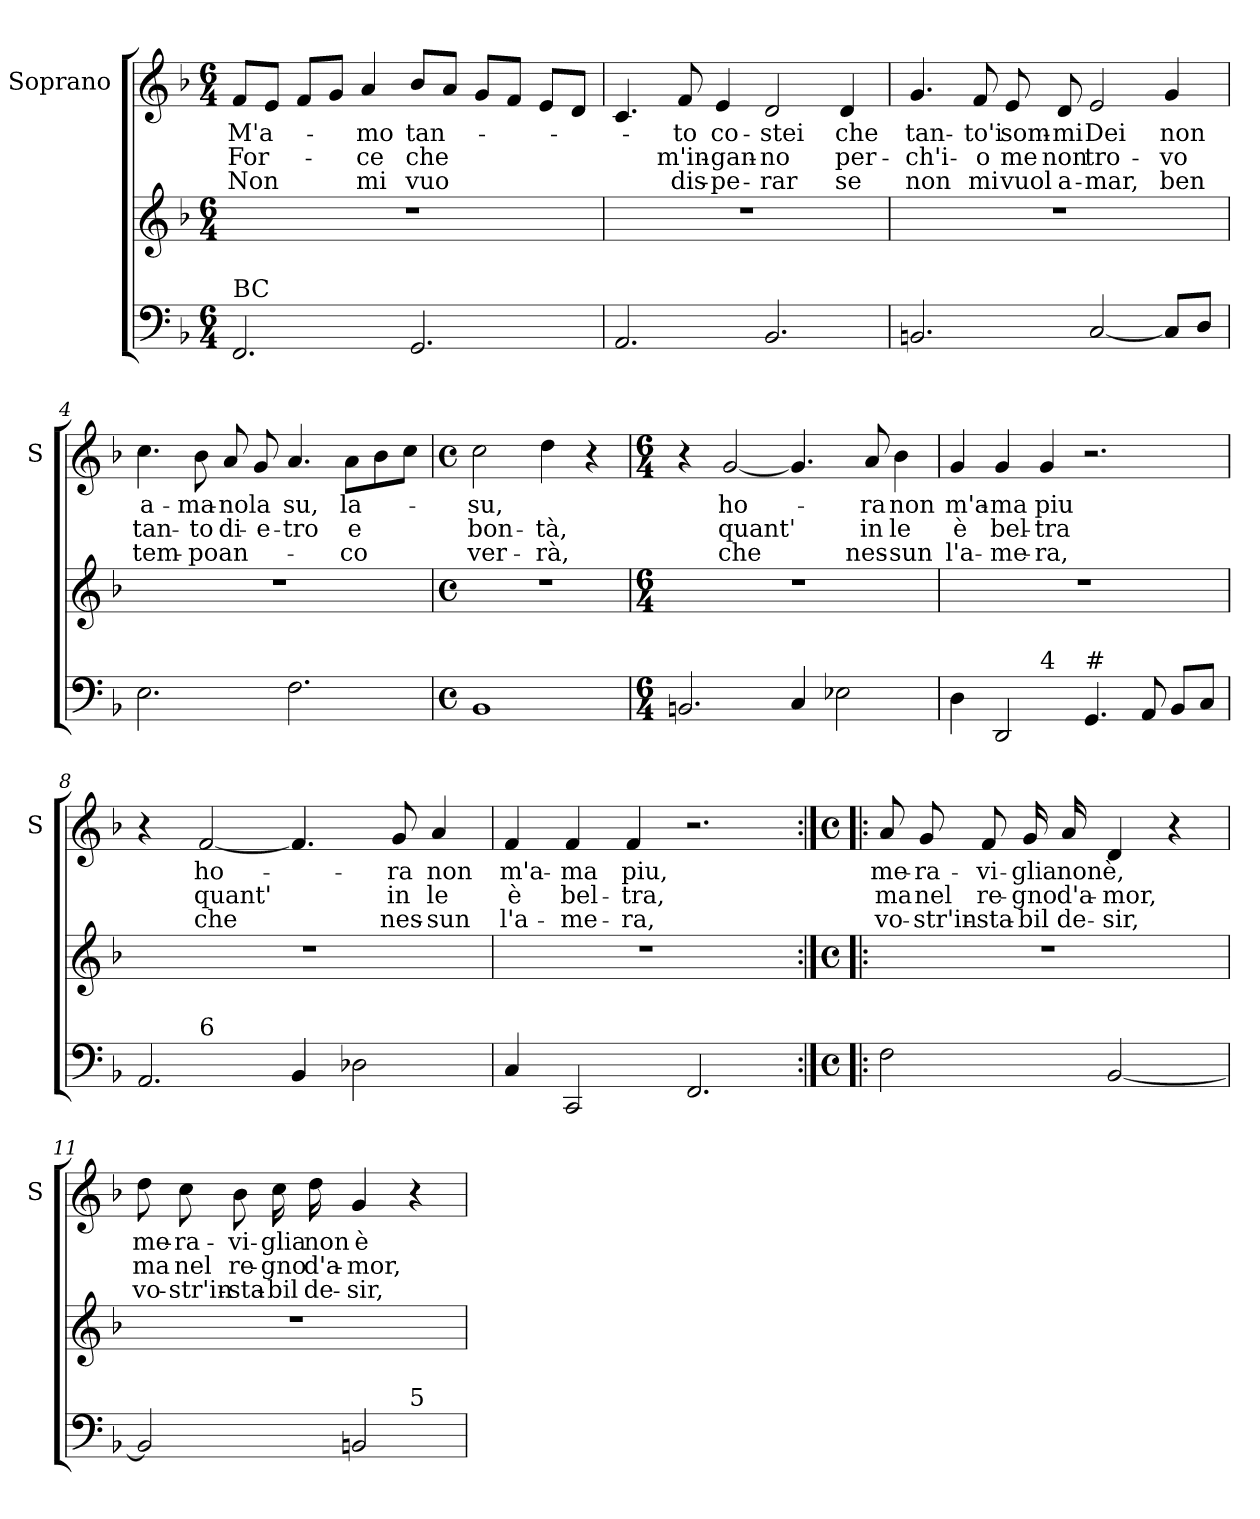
**kern	**kern	**kern	**text	**text	**text
*part2	*part2	*part1	*part1	*part1	*part1
*staff3	*staff2	*staff1	*staff1	*staff1	*staff1
*	*	*I"Soprano	*	*	*
*	*	*I'S	*	*	*
*clefF4	*clefG2	*clefG2	*	*	*
*k[b-]	*k[b-]	*k[b-]	*	*	*
*F:	*F:	*F:	*	*	*
*M6/4	*M6/4	*M6/4	*	*	*
=1	=1	=1	=1	=1	=1
!LO:TX:a:t=BC	!	!	!	!	!
!	!	!	!LO:LY:b	!LO:LY:b	!LO:LY:b
2.FF/	1.r	8f/L	M'a-	For-	Non
.	.	8e/J	.	.	.
.	.	8f/L	.	.	.
.	.	8g/J	.	.	.
!	!	!	!LO:LY:b	!LO:LY:b	!LO:LY:b
.	.	4a/	-mo	-ce	mi
!	!	!	!LO:LY:b	!LO:LY:b	!LO:LY:b
2.GG/	.	8b-/L	tan-	che	vuo
.	.	8a/J	.	.	.
.	.	8g/L	.	.	.
.	.	8f/J	.	.	.
.	.	8e/L	.	.	.
.	.	8d/J	.	.	.
=2	=2	=2	=2	=2	=2
2.AA/	1.r	4.c/	.	.	.
!	!	!	!LO:LY:b	!LO:LY:b	!LO:LY:b
.	.	8f/	-to	m'in-	dis-
!	!	!	!LO:LY:b	!LO:LY:b	!LO:LY:b
.	.	4e/	co-	-gan-	-pe-
!	!	!	!LO:LY:b	!LO:LY:b	!LO:LY:b
2.BB-/	.	2d/	-stei	-no	-rar
!	!	!	!LO:LY:b	!LO:LY:b	!LO:LY:b
.	.	4d/	che	per-	se
=3	=3	=3	=3	=3	=3
!	!	!	!LO:LY:b	!LO:LY:b	!LO:LY:b
2.BBn/	1.r	4.g/	tan-	-ch'i-	non
!	!	!	!LO:LY:b	!LO:LY:b	!LO:LY:b
.	.	8f/	-to'i	-o	mi
!	!	!	!LO:LY:b	!LO:LY:b	!LO:LY:b
.	.	8e/	som-	me	vuol
!	!	!	!LO:LY:b	!LO:LY:b	!LO:LY:b
.	.	8d/	-mi	non	a-
!	!	!	!LO:LY:b	!LO:LY:b	!LO:LY:b
[2C/	.	2e/	Dei	tro-	-mar,
!	!	!	!LO:LY:b	!LO:LY:b	!LO:LY:b
8C/L]	.	4g/	non	-vo	ben
8D/J	.	.	.	.	.
!!LO:LB:g=z
=4	=4	=4	=4	=4	=4
!	!	!	!LO:LY:b	!LO:LY:b	!LO:LY:b
2.E\	1.r	4.cc\	a-	tan-	tem-
!	!	!	!LO:LY:b	!LO:LY:b	!LO:LY:b
.	.	8b-\	-ma-	-to	-po
!	!	!	!LO:LY:b	!LO:LY:b	!LO:LY:b
.	.	8a/	-no	di-	an-
!	!	!	!LO:LY:b	!LO:LY:b	!
.	.	8g/	la	-e-	.
!	!	!	!LO:LY:b	!LO:LY:b	!
2.F\	.	4.a/	su,	-tro	.
!	!	!	!LO:LY:b	!LO:LY:b	!LO:LY:b
.	.	8a\L	la-	e	-co
.	.	8b-\	.	.	.
.	.	8cc\J	.	.	.
=5	=5	=5	=5	=5	=5
*M4/4	*M4/4	*M4/4	*	*	*
*met(c)	*met(c)	*met(c)	*	*	*
!	!	!	!LO:LY:b	!LO:LY:b	!LO:LY:b
1BB-	1r	2cc\	-su,	bon-	ver-
!	!	!	!	!LO:LY:b	!LO:LY:b
.	.	4dd\	.	-tà,	-rà,
.	.	4r	.	.	.
=6	=6	=6	=6	=6	=6
*M6/4	*M6/4	*M6/4	*	*	*
2.BBn/	1.r	4r	.	.	.
!	!	!	!LO:LY:b	!LO:LY:b	!LO:LY:b
.	.	[2g/	ho-	quant'	che
4C/	.	4.g/]	.	.	.
2E-X\	.	.	.	.	.
!	!	!	!LO:LY:b	!LO:LY:b	!LO:LY:b
.	.	8a/	-ra	in	nes-
!	!	!	!LO:LY:b	!LO:LY:b	!LO:LY:b
.	.	4b-\	non	le	-sun
=7	=7	=7	=7	=7	=7
!	!	!	!LO:LY:b	!LO:LY:b	!LO:LY:b
*^	*	*	*	*	*
4D\	2ryy	1.r	4g/	m'a-	è	l'a-
!	!	!	!	!LO:LY:b	!LO:LY:b	!LO:LY:b
2DD/	.	.	4g/	-ma	bel-	-me-
!	!LO:TX:a:t=4	!	!	!	!	!
!	!	!	!	!LO:LY:b	!LO:LY:b	!LO:LY:b
.	1ryy	.	4g/	piu	-tra	-ra,
!LO:TX:a:t=#	!	!	!	!	!	!
4.GG/	.	.	2.r	.	.	.
8AA/	.	.	.	.	.	.
8BB-/L	.	.	.	.	.	.
8C/J	.	.	.	.	.	.
!!LO:LB:g=z
=8	=8	=8	=8	=8	=8	=8
2.AA/	4ryy	1.r	4r	.	.	.
!	!LO:TX:a:t=6	!	!	!	!	!
!	!	!	!	!LO:LY:b	!LO:LY:b	!LO:LY:b
.	1ryy	.	[2f/	ho-	quant'	che
4BB-/	.	.	4.f/]	.	.	.
2D-X\	.	.	.	.	.	.
!	!	!	!	!LO:LY:b	!LO:LY:b	!LO:LY:b
.	.	.	8g/	-ra	in	nes-
!	!	!	!	!LO:LY:b	!LO:LY:b	!LO:LY:b
.	4ryy	.	4a/	non	le	-sun
=9	=9	=9	=9	=9	=9	=9
!	!	!	!	!LO:LY:b	!LO:LY:b	!LO:LY:b
*v	*v	*	*	*	*	*
4C/	1.r	4f/	m'a-	è	l'a-
!	!	!	!LO:LY:b	!LO:LY:b	!LO:LY:b
2CC/	.	4f/	-ma	bel-	-me-
!	!	!	!LO:LY:b	!LO:LY:b	!LO:LY:b
.	.	4f/	piu,	-tra,	-ra,
2.FF/	.	2.r	.	.	.
=10:|!|:	=10:|!|:	=10:|!|:	=10:|!|:	=10:|!|:	=10:|!|:
*M4/4	*M4/4	*M4/4	*	*	*
*met(c)	*met(c)	*met(c)	*	*	*
!	!	!	!LO:LY:b	!LO:LY:b	!LO:LY:b
2F\	1r	8a/	me-	ma	vo-
!	!	!	!LO:LY:b	!LO:LY:b	!LO:LY:b
.	.	8g/	-ra-	nel	-str'in-
!	!	!	!LO:LY:b	!LO:LY:b	!LO:LY:b
.	.	8f/	-vi-	re-	-sta-
!	!	!	!LO:LY:b	!LO:LY:b	!LO:LY:b
.	.	16g/	-glia	-gno	-bil
!	!	!	!LO:LY:b	!LO:LY:b	!LO:LY:b
.	.	16a/	non	d'a-	de-
!	!	!	!LO:LY:b	!LO:LY:b	!LO:LY:b
[2BB-/	.	4d/	è,	-mor,	-sir,
.	.	4r	.	.	.
=11	=11	=11	=11	=11	=11
!	!	!	!LO:LY:b	!LO:LY:b	!LO:LY:b
*^	*	*	*	*	*
2BB-/]	2.ryy	1r	8dd\	me-	ma	vo-
!	!	!	!	!LO:LY:b	!LO:LY:b	!LO:LY:b
.	.	.	8cc\	-ra-	nel	-str'in-
!	!	!	!	!LO:LY:b	!LO:LY:b	!LO:LY:b
.	.	.	8b-\	-vi-	re-	-sta-
!	!	!	!	!LO:LY:b	!LO:LY:b	!LO:LY:b
.	.	.	16cc\	-glia	-gno	-bil
!	!	!	!	!LO:LY:b	!LO:LY:b	!LO:LY:b
.	.	.	16dd\	non	d'a-	de-
!	!	!	!	!LO:LY:b	!LO:LY:b	!LO:LY:b
2BBn/	.	.	4g/	è	-mor,	-sir,
!	!LO:TX:a:t=5	!	!	!	!	!
.	4ryy	.	4r	.	.	.
*v	*v	*	*	*	*	*
=	=	=	=	=	=
*-	*-	*-	*-	*-	*-
